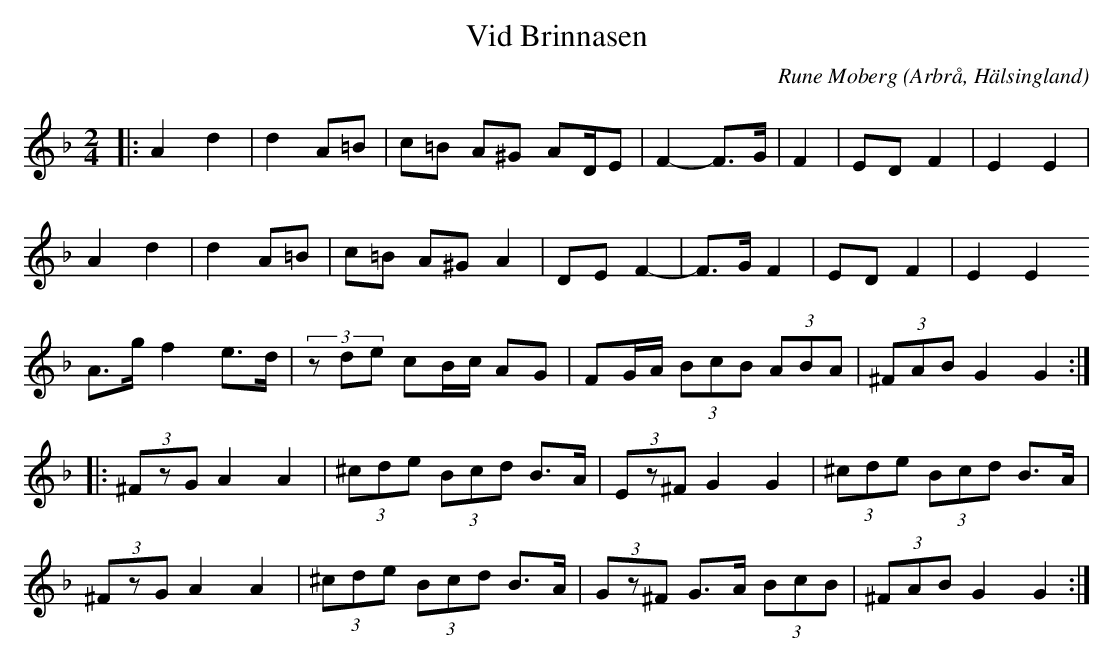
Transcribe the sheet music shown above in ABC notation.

X:1
T:Vid Brinnasen
C: Rune Moberg
O:Arbrå, Hälsingland
M:2/4
L:1/8
K:Dm
|: A2 d2|d2 A=B|c=B A^G AD/E|F2-F>G|F2|ED F2|E2 E2|
A2 d2|d2 A=B|c=B A^G A2|DE F2-|F>G F2|ED F2|E2 E2
A>g f2 e>d|(3zde cB/c/ AG|FG/A/ (3BcB (3ABA|(3^FAB G2 G2:|
|:(3^FzG A2 A2|(3^cde (3Bcd B>A|(3Ez^F G2 G2|(3^cde (3Bcd B>A|
(3^FzG A2 A2|(3^cde (3Bcd B>A| (3Gz^F G>A (3BcB|(3^FAB G2 G2:|
